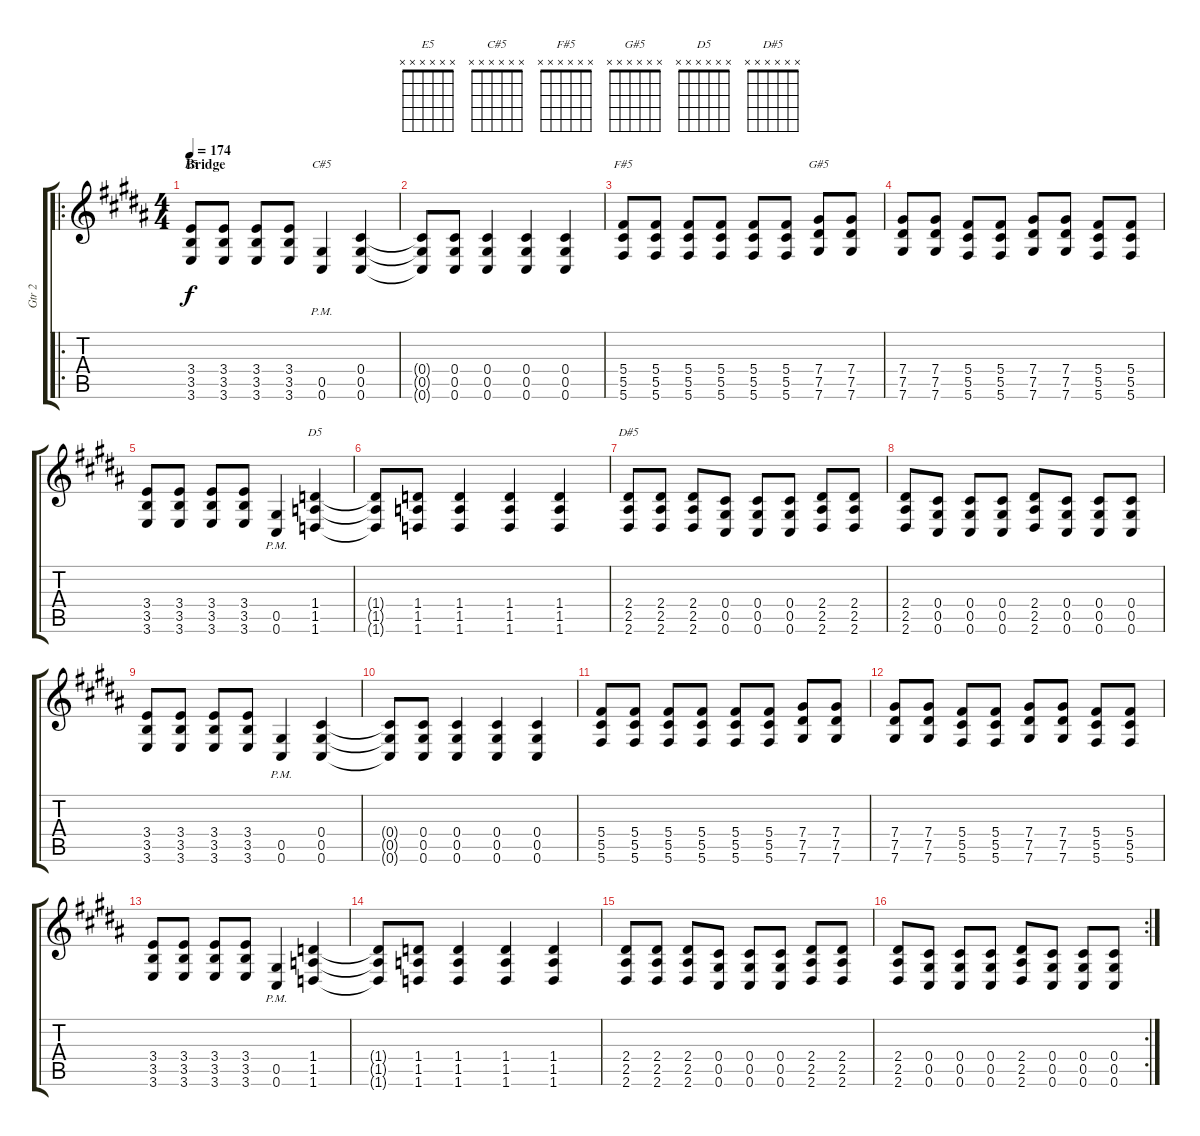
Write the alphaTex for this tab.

\track ("Gtr 2" "Gtr 2") {instrument electricguitarjazz}
\staff {score tabs}
\tuning (Eb4 Bb3 Gb3 Db3 Ab2 Db2) {hide}
\chord ("E5" x x x x x x)
\chord ("C#5" x x x x x x)
\chord ("F#5" x x x x x x)
\chord ("G#5" x x x x x x)
\chord ("D5" x x x x x x)
\chord ("D#5" x x x x x x)
\ro
\ts (4 4)
\section ("" "Bridge")
\tempo 174
\clef g2
\ks g#minor
(3.4 3.5 3.6).8{ch "E5" dy f} (3.4 3.5 3.6).8 (3.4 3.5 3.6).8 (3.4 3.5 3.6).8 (0.5{pm} 0.6{pm}).4{ch "C#5"} (0.4 0.5 0.6).4 |
(0.4{t} 0.5{t} 0.6{t}).8 (0.4 0.5 0.6).8 (0.4 0.5 0.6).4 (0.4 0.5 0.6).4 (0.4 0.5 0.6).4 |
(5.4 5.5 5.6).8{ch "F#5"} (5.4 5.5 5.6).8 (5.4 5.5 5.6).8 (5.4 5.5 5.6).8 (5.4 5.5 5.6).8 (5.4 5.5 5.6).8 (7.4 7.5 7.6).8{ch "G#5"} (7.4 7.5 7.6).8 |
(7.4 7.5 7.6).8 (7.4 7.5 7.6).8 (5.4 5.5 5.6).8 (5.4 5.5 5.6).8 (7.4 7.5 7.6).8 (7.4 7.5 7.6).8 (5.4 5.5 5.6).8 (5.4 5.5 5.6).8 |
(3.4 3.5 3.6).8 (3.4 3.5 3.6).8 (3.4 3.5 3.6).8 (3.4 3.5 3.6).8 (0.5{pm} 0.6{pm}).4 (1.4 1.5 1.6).4{ch "D5"} |
(1.4{t} 1.5{t} 1.6{t}).8 (1.4 1.5 1.6).8 (1.4 1.5 1.6).4 (1.4 1.5 1.6).4 (1.4 1.5 1.6).4 |
(2.4 2.5 2.6).8{ch "D#5"} (2.4 2.5 2.6).8 (2.4 2.5 2.6).8 (0.4 0.5 0.6).8 (0.4 0.5 0.6).8 (0.4 0.5 0.6).8 (2.4 2.5 2.6).8 (2.4 2.5 2.6).8 |
(2.4 2.5 2.6).8 (0.4 0.5 0.6).8 (0.4 0.5 0.6).8 (0.4 0.5 0.6).8 (2.4 2.5 2.6).8 (0.4 0.5 0.6).8 (0.4 0.5 0.6).8 (0.4 0.5 0.6).8 |
(3.4 3.5 3.6).8 (3.4 3.5 3.6).8 (3.4 3.5 3.6).8 (3.4 3.5 3.6).8 (0.5{pm} 0.6{pm}).4 (0.4 0.5 0.6).4 |
(0.4{t} 0.5{t} 0.6{t}).8 (0.4 0.5 0.6).8 (0.4 0.5 0.6).4 (0.4 0.5 0.6).4 (0.4 0.5 0.6).4 |
(5.4 5.5 5.6).8 (5.4 5.5 5.6).8 (5.4 5.5 5.6).8 (5.4 5.5 5.6).8 (5.4 5.5 5.6).8 (5.4 5.5 5.6).8 (7.4 7.5 7.6).8 (7.4 7.5 7.6).8 |
(7.4 7.5 7.6).8 (7.4 7.5 7.6).8 (5.4 5.5 5.6).8 (5.4 5.5 5.6).8 (7.4 7.5 7.6).8 (7.4 7.5 7.6).8 (5.4 5.5 5.6).8 (5.4 5.5 5.6).8 |
(3.4 3.5 3.6).8 (3.4 3.5 3.6).8 (3.4 3.5 3.6).8 (3.4 3.5 3.6).8 (0.5{pm} 0.6{pm}).4 (1.4 1.5 1.6).4 |
(1.4{t} 1.5{t} 1.6{t}).8 (1.4 1.5 1.6).8 (1.4 1.5 1.6).4 (1.4 1.5 1.6).4 (1.4 1.5 1.6).4 |
(2.4 2.5 2.6).8 (2.4 2.5 2.6).8 (2.4 2.5 2.6).8 (0.4 0.5 0.6).8 (0.4 0.5 0.6).8 (0.4 0.5 0.6).8 (2.4 2.5 2.6).8 (2.4 2.5 2.6).8 |
\rc 2
(2.4 2.5 2.6).8 (0.4 0.5 0.6).8 (0.4 0.5 0.6).8 (0.4 0.5 0.6).8 (2.4 2.5 2.6).8 (0.4 0.5 0.6).8 (0.4 0.5 0.6).8 (0.4 0.5 0.6).8
